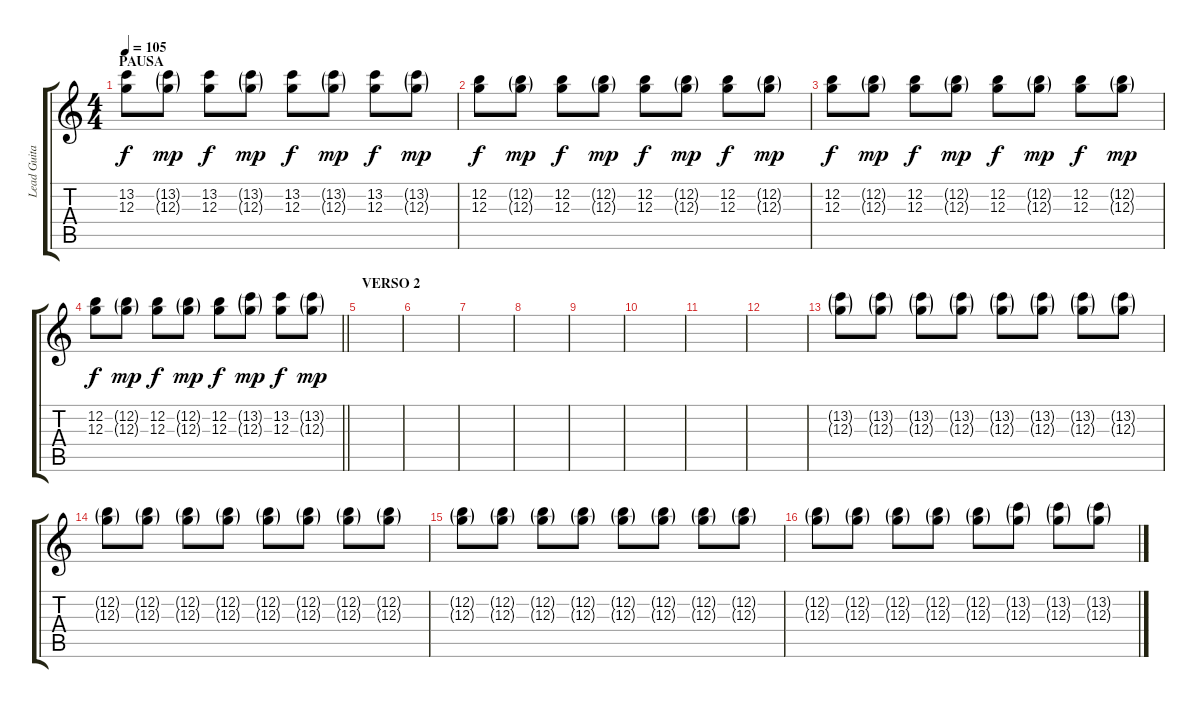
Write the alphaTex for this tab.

\track ("Lead Guitar" "Lead Guita") {instrument overdrivenguitar}
\staff {score tabs}
\tuning (E4 B3 G3 D3 A2 E2) {hide}
\ts (4 4)
\section ("" "PAUSA")
\tempo 105
\clef g2
\ks c
(13.2 12.3).8{dy f} (13.2{g} 12.3{g}).8{dy mp} (13.2 12.3).8{dy f} (13.2{g} 12.3{g}).8{dy mp} (13.2 12.3).8{dy f} (13.2{g} 12.3{g}).8{dy mp} (13.2 12.3).8{dy f} (13.2{g} 12.3{g}).8{dy mp} |
(12.2 12.3).8{dy f} (12.2{g} 12.3{g}).8{dy mp} (12.2 12.3).8{dy f} (12.2{g} 12.3{g}).8{dy mp} (12.2 12.3).8{dy f} (12.2{g} 12.3{g}).8{dy mp} (12.2 12.3).8{dy f} (12.2{g} 12.3{g}).8{dy mp} |
(12.2 12.3).8{dy f} (12.2{g} 12.3{g}).8{dy mp} (12.2 12.3).8{dy f} (12.2{g} 12.3{g}).8{dy mp} (12.2 12.3).8{dy f} (12.2{g} 12.3{g}).8{dy mp} (12.2 12.3).8{dy f} (12.2{g} 12.3{g}).8{dy mp} |
\barLineRight lightlight
(12.2 12.3).8{dy f} (12.2{g} 12.3{g}).8{dy mp} (12.2 12.3).8{dy f} (12.2{g} 12.3{g}).8{dy mp} (12.2 12.3).8{dy f} (13.2{g} 12.3{g}).8{dy mp} (13.2 12.3).8{dy f} (13.2{g} 12.3{g}).8{dy mp} |
\section ("" "VERSO 2")
|
|
|
|
|
|
|
|
(13.2{g} 12.3{g}).8 (13.2{g} 12.3{g}).8 (13.2{g} 12.3{g}).8 (13.2{g} 12.3{g}).8 (13.2{g} 12.3{g}).8 (13.2{g} 12.3{g}).8 (13.2{g} 12.3{g}).8 (13.2{g} 12.3{g}).8 |
(12.2{g} 12.3{g}).8 (12.2{g} 12.3{g}).8 (12.2{g} 12.3{g}).8 (12.2{g} 12.3{g}).8 (12.2{g} 12.3{g}).8 (12.2{g} 12.3{g}).8 (12.2{g} 12.3{g}).8 (12.2{g} 12.3{g}).8 |
(12.2{g} 12.3{g}).8 (12.2{g} 12.3{g}).8 (12.2{g} 12.3{g}).8 (12.2{g} 12.3{g}).8 (12.2{g} 12.3{g}).8 (12.2{g} 12.3{g}).8 (12.2{g} 12.3{g}).8 (12.2{g} 12.3{g}).8 |
(12.2{g} 12.3{g}).8 (12.2{g} 12.3{g}).8 (12.2{g} 12.3{g}).8 (12.2{g} 12.3{g}).8 (12.2{g} 12.3{g}).8 (13.2{g} 12.3{g}).8 (13.2{g} 12.3{g}).8 (13.2{g} 12.3{g}).8
